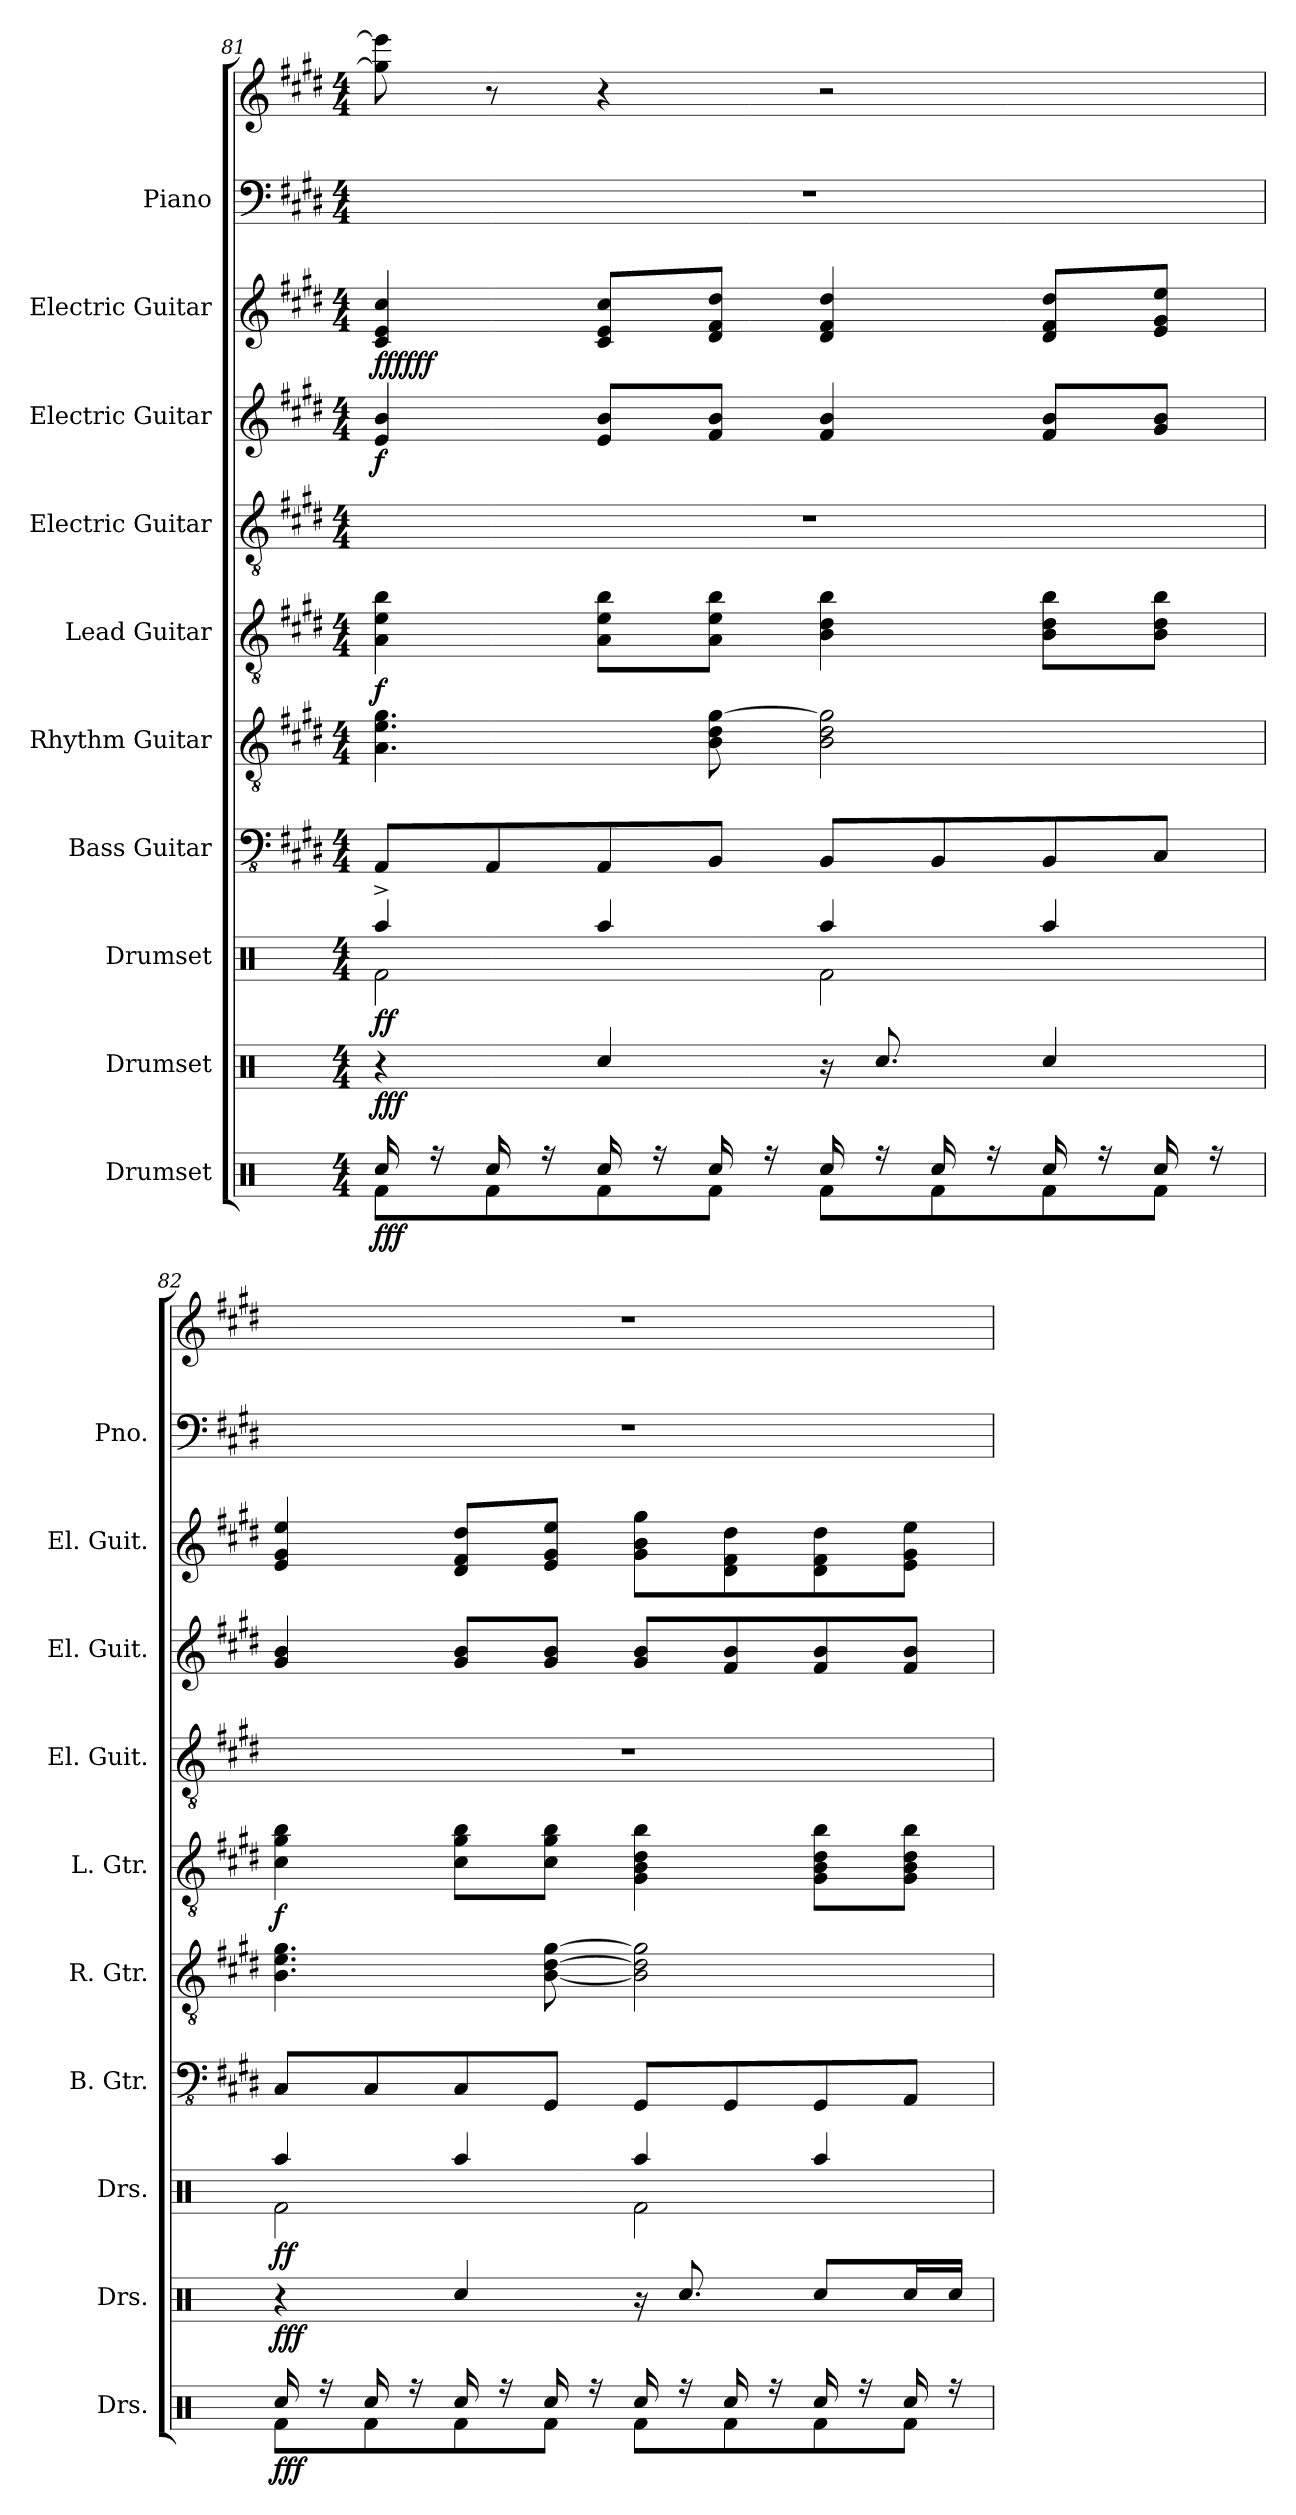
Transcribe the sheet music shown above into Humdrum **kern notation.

**kern	**dynam	**kern	**dynam	**kern	**dynam	**kern	**kern	**kern	**dynam	**kern	**kern	**dynam	**kern	**dynam	**kern	**kern
*part10	*part10	*part9	*part9	*part8	*part8	*part7	*part6	*part5	*part5	*part4	*part3	*part3	*part2	*part2	*part1	*part1
*staff11	*staff11	*staff10	*staff10	*staff9	*staff9	*staff8	*staff7	*staff6	*staff6	*staff5	*staff4	*staff4	*staff3	*staff3	*staff2	*staff1
*I"Drumset	*	*I"Drumset	*	*I"Drumset	*	*I"Bass Guitar	*I"Rhythm Guitar	*I"Lead Guitar	*	*I"Electric Guitar	*I"Electric Guitar	*	*I"Electric Guitar	*	*I"Piano	*
*I'Drs.	*	*I'Drs.	*	*I'Drs.	*	*I'B. Gtr.	*I'R. Gtr.	*I'L. Gtr.	*	*I'El. Guit.	*I'El. Guit.	*	*I'El. Guit.	*	*I'Pno.	*
!!LO:PB:g=z
*clefX	*	*clefX	*	*clefX	*	*clefFv4	*clefGv2	*clefGv2	*	*clefGv2	*clefG2	*	*clefG2	*	*clefF4	*clefG2
*k[]	*	*k[]	*	*k[]	*	*k[f#c#g#d#]	*k[f#c#g#d#]	*k[f#c#g#d#]	*	*k[f#c#g#d#]	*k[f#c#g#d#]	*	*k[f#c#g#d#]	*	*k[f#c#g#d#]	*k[f#c#g#d#]
*M4/4	*	*M4/4	*	*M4/4	*	*M4/4	*M4/4	*M4/4	*	*M4/4	*M4/4	*	*M4/4	*	*M4/4	*M4/4
=81	=81	=81	=81	=81	=81	=81	=81	=81	=81	=81	=81	=81	=81	=81	=81	=81
*^	*	*	*	*^	*	*	*	*	*	*	*	*	*	*	*	*
!	!	!LO:DY:b	!	!LO:DY:b	!	!	!LO:DY:b	!	!	!	!LO:DY:b	!	!	!LO:DY:b	!	!LO:DY:b	!	!
!	!	!	!	!	!	!	!	!	!	!	!	!	!	!	!	!LO:DY:n=1:b	!	!
16Rcc/	8Rf\L	fff	4r	fff	4Raa^/	2Rf\	ff	8AAA/L	4.A\ 4.e\ 4.g#\	4A\ 4e\ 4b\	f	1r	4e/ 4b/	f	4c#/ 4e/ 4cc#/	fff fff	1r	8gg#\] 8eee\]
16r	.	.	.	.	.	.	.	.	.	.	.	.	.	.	.	.	.	.
16Rcc/	8Rf\	.	.	.	.	.	.	8AAA/	.	.	.	.	.	.	.	.	.	8r
16r	.	.	.	.	.	.	.	.	.	.	.	.	.	.	.	.	.	.
16Rcc/	8Rf\	.	4Rcc/	.	4Raa/	.	.	8AAA/	.	8A\ 8e\ 8b\L	.	.	8e/ 8b/L	.	8c#/ 8e/ 8cc#/L	.	.	4r
16r	.	.	.	.	.	.	.	.	.	.	.	.	.	.	.	.	.	.
16Rcc/	8Rf\J	.	.	.	.	.	.	8BBB/J	8B\ 8d#\ [8g#\	8A\ 8e\ 8b\J	.	.	8f#/ 8b/J	.	8d#/ 8f#/ 8dd#/J	.	.	.
16r	.	.	.	.	.	.	.	.	.	.	.	.	.	.	.	.	.	.
16Rcc/	8Rf\L	.	16r	.	4Raa/	2Rf\	.	8BBB/L	2B\ 2d#\ 2g#\]	4B\ 4d#\ 4b\	.	.	4f#/ 4b/	.	4d#/ 4f#/ 4dd#/	.	.	2r
16r	.	.	8.Rcc/	.	.	.	.	.	.	.	.	.	.	.	.	.	.	.
16Rcc/	8Rf\	.	.	.	.	.	.	8BBB/	.	.	.	.	.	.	.	.	.	.
16r	.	.	.	.	.	.	.	.	.	.	.	.	.	.	.	.	.	.
16Rcc/	8Rf\	.	4Rcc/	.	4Raa/	.	.	8BBB/	.	8B\ 8d#\ 8b\L	.	.	8f#/ 8b/L	.	8d#/ 8f#/ 8dd#/L	.	.	.
16r	.	.	.	.	.	.	.	.	.	.	.	.	.	.	.	.	.	.
16Rcc/	8Rf\J	.	.	.	.	.	.	8CC#/J	.	8B\ 8d#\ 8b\J	.	.	8g#/ 8b/J	.	8e/ 8g#/ 8ee/J	.	.	.
16r	.	.	.	.	.	.	.	.	.	.	.	.	.	.	.	.	.	.
!!LO:PB:g=z
=82	=82	=82	=82	=82	=82	=82	=82	=82	=82	=82	=82	=82	=82	=82	=82	=82	=82	=82
!	!	!LO:DY:b	!	!LO:DY:b	!	!	!LO:DY:b	!	!	!	!LO:DY:b	!	!	!	!	!	!	!
16Rcc/	8Rf\L	fff	4r	fff	4Raa/	2Rf\	ff	8CC#/L	4.B\ 4.e\ 4.g#\	4c#\ 4g#\ 4b\	f	1r	4g#/ 4b/	.	4e/ 4g#/ 4ee/	.	1r	1r
16r	.	.	.	.	.	.	.	.	.	.	.	.	.	.	.	.	.	.
16Rcc/	8Rf\	.	.	.	.	.	.	8CC#/	.	.	.	.	.	.	.	.	.	.
16r	.	.	.	.	.	.	.	.	.	.	.	.	.	.	.	.	.	.
16Rcc/	8Rf\	.	4Rcc/	.	4Raa/	.	.	8CC#/	.	8c#\ 8g#\ 8b\L	.	.	8g#/ 8b/L	.	8d#/ 8f#/ 8dd#/L	.	.	.
16r	.	.	.	.	.	.	.	.	.	.	.	.	.	.	.	.	.	.
16Rcc/	8Rf\J	.	.	.	.	.	.	8GGG#/J	[8B\ [8d#\ [8g#\	8c#\ 8g#\ 8b\J	.	.	8g#/ 8b/J	.	8e/ 8g#/ 8ee/J	.	.	.
16r	.	.	.	.	.	.	.	.	.	.	.	.	.	.	.	.	.	.
16Rcc/	8Rf\L	.	16r	.	4Raa/	2Rf\	.	8GGG#/L	2B\] 2d#\] 2g#\]	4G#\ 4B\ 4d#\ 4b\	.	.	8g#/ 8b/L	.	8g#\ 8b\ 8gg#\L	.	.	.
16r	.	.	8.Rcc/	.	.	.	.	.	.	.	.	.	.	.	.	.	.	.
16Rcc/	8Rf\	.	.	.	.	.	.	8GGG#/	.	.	.	.	8f#/ 8b/	.	8d#\ 8f#\ 8dd#\	.	.	.
16r	.	.	.	.	.	.	.	.	.	.	.	.	.	.	.	.	.	.
16Rcc/	8Rf\	.	8Rcc/L	.	4Raa/	.	.	8GGG#/	.	8G#\ 8B\ 8d#\ 8b\L	.	.	8f#/ 8b/	.	8d#\ 8f#\ 8dd#\	.	.	.
16r	.	.	.	.	.	.	.	.	.	.	.	.	.	.	.	.	.	.
16Rcc/	8Rf\J	.	16Rcc/L	.	.	.	.	8AAA/J	.	8G#\ 8B\ 8d#\ 8b\J	.	.	8f#/ 8b/J	.	8e\ 8g#\ 8ee\J	.	.	.
16r	.	.	16Rcc/JJ	.	.	.	.	.	.	.	.	.	.	.	.	.	.	.
*v	*v	*	*	*	*v	*v	*	*	*	*	*	*	*	*	*	*	*	*
=	=	=	=	=	=	=	=	=	=	=	=	=	=	=	=	=
*-	*-	*-	*-	*-	*-	*-	*-	*-	*-	*-	*-	*-	*-	*-	*-	*-
